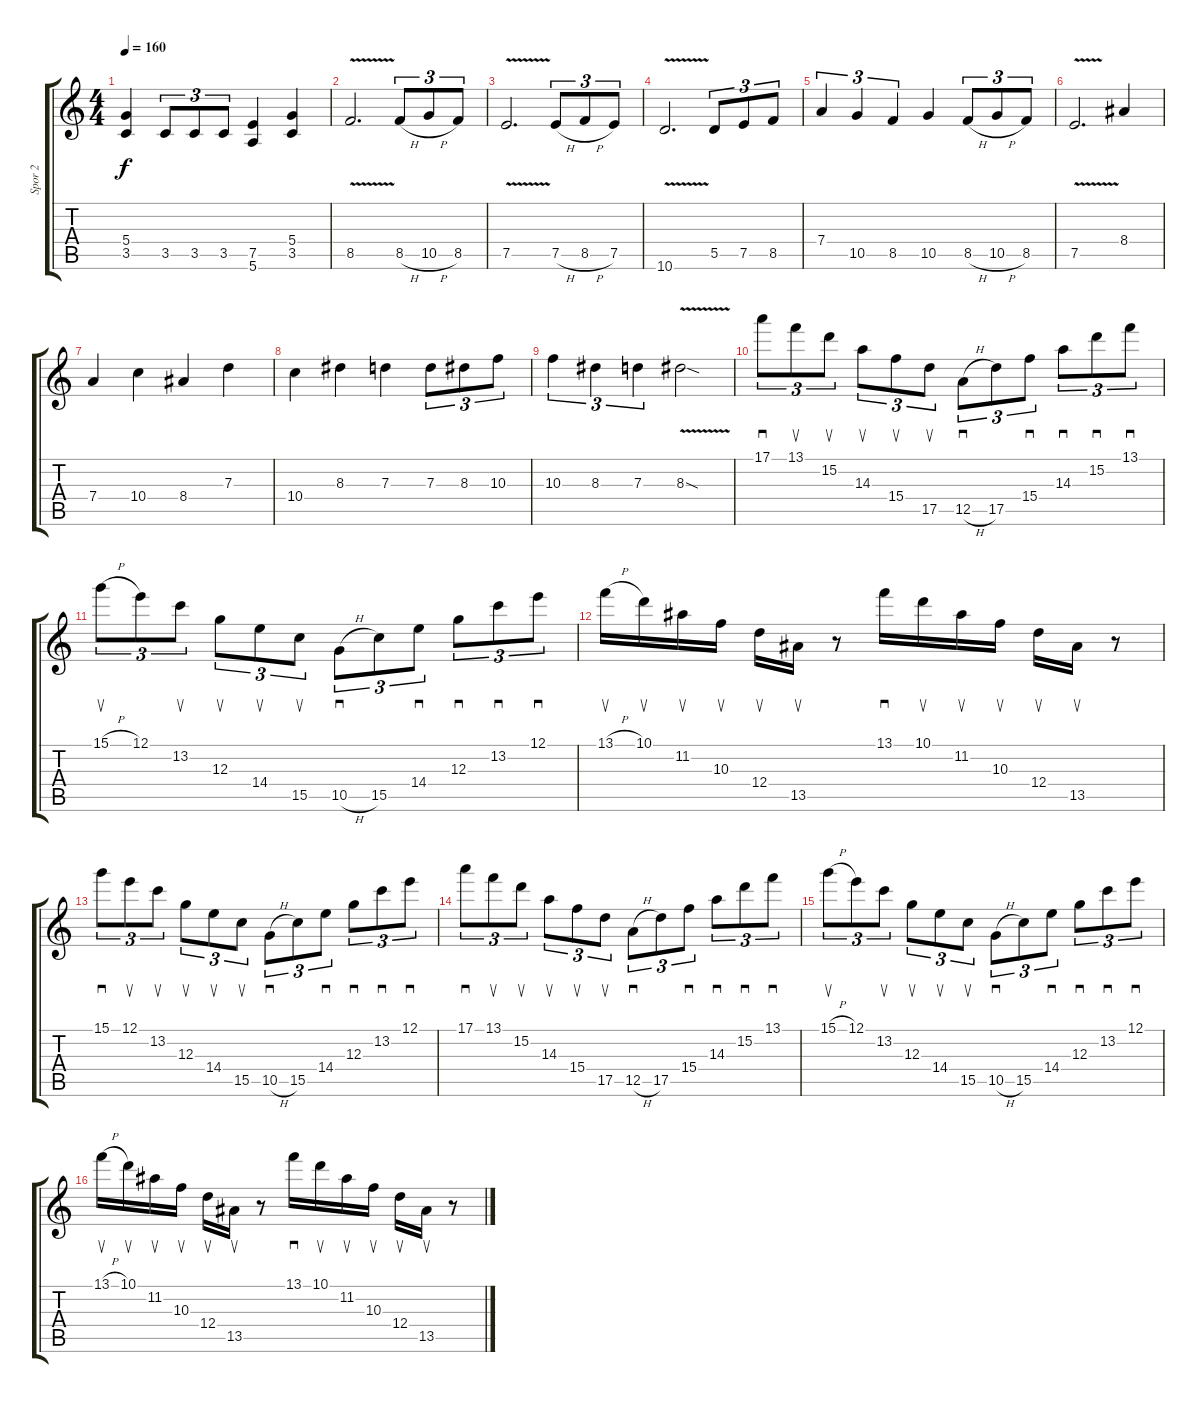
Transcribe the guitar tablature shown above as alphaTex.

\track ("Spor 2" "Spor 2") {instrument distortionguitar}
\staff {score tabs}
\tuning (E4 B3 G3 D3 A2 E2) {hide}
\ts (4 4)
\tempo 160
\clef g2
\ks c
(5.4 3.5).4{dy f} 3.5.8{tu (3 2)} 3.5.8{tu (3 2)} 3.5.8{tu (3 2)} (7.5 5.6).4 (5.4 3.5).4 |
8.5{v}.2{d volume 16} 8.5{h}.8{tu (3 2)} 10.5{h}.8{tu (3 2)} 8.5.8{tu (3 2)} |
7.5{v}.2{d} 7.5{h}.8{tu (3 2)} 8.5{h}.8{tu (3 2)} 7.5.8{tu (3 2)} |
10.6{v}.2{d} 5.5.8{tu (3 2)} 7.5.8{tu (3 2)} 8.5.8{tu (3 2)} |
7.4.4{tu (3 2)} 10.5.4{tu (3 2)} 8.5.4{tu (3 2)} 10.5.4 8.5{h}.8{tu (3 2)} 10.5{h}.8{tu (3 2)} 8.5.8{tu (3 2)} |
7.5{v}.2{d} 8.4.4 |
7.4.4 10.4.4 8.4.4 7.3.4 |
10.4.4 8.3.4 7.3.4 7.3.8{tu (3 2)} 8.3.8{tu (3 2)} 10.3.8{tu (3 2)} |
10.3.4{tu (3 2)} 8.3.4{tu (3 2)} 7.3.4{tu (3 2)} 8.3{v sod}.2 |
17.1.8{sd tu (3 2)} 13.1.8{su tu (3 2)} 15.2.8{su tu (3 2)} 14.3.8{su tu (3 2)} 15.4.8{su tu (3 2)} 17.5.8{su tu (3 2)} 12.5{h}.8{sd tu (3 2)} 17.5.8{tu (3 2)} 15.4.8{sd tu (3 2)} 14.3.8{sd tu (3 2)} 15.2.8{sd tu (3 2)} 13.1.8{sd tu (3 2)} |
15.1{h}.8{su tu (3 2)} 12.1.8{tu (3 2)} 13.2.8{su tu (3 2)} 12.3.8{su tu (3 2)} 14.4.8{su tu (3 2)} 15.5.8{su tu (3 2)} 10.5{h}.8{sd tu (3 2)} 15.5.8{tu (3 2)} 14.4.8{sd tu (3 2)} 12.3.8{sd tu (3 2)} 13.2.8{sd tu (3 2)} 12.1.8{sd tu (3 2)} |
13.1{h}.16{su} 10.1.16{su} 11.2.16{su} 10.3.16{su} 12.4.16{su} 13.5.16{su} r.8 13.1.16{sd} 10.1.16{su} 11.2.16{su} 10.3.16{su} 12.4.16{su} 13.5.16{su} r.8 |
15.1.8{sd tu (3 2)} 12.1.8{su tu (3 2)} 13.2.8{su tu (3 2)} 12.3.8{su tu (3 2)} 14.4.8{su tu (3 2)} 15.5.8{su tu (3 2)} 10.5{h}.8{sd tu (3 2)} 15.5.8{tu (3 2)} 14.4.8{sd tu (3 2)} 12.3.8{sd tu (3 2)} 13.2.8{sd tu (3 2)} 12.1.8{sd tu (3 2)} |
17.1.8{sd tu (3 2)} 13.1.8{su tu (3 2)} 15.2.8{su tu (3 2)} 14.3.8{su tu (3 2)} 15.4.8{su tu (3 2)} 17.5.8{su tu (3 2)} 12.5{h}.8{sd tu (3 2)} 17.5.8{tu (3 2)} 15.4.8{sd tu (3 2)} 14.3.8{sd tu (3 2)} 15.2.8{sd tu (3 2)} 13.1.8{sd tu (3 2)} |
15.1{h}.8{su tu (3 2)} 12.1.8{tu (3 2)} 13.2.8{su tu (3 2)} 12.3.8{su tu (3 2)} 14.4.8{su tu (3 2)} 15.5.8{su tu (3 2)} 10.5{h}.8{sd tu (3 2)} 15.5.8{tu (3 2)} 14.4.8{sd tu (3 2)} 12.3.8{sd tu (3 2)} 13.2.8{sd tu (3 2)} 12.1.8{sd tu (3 2)} |
13.1{h}.16{su} 10.1.16{su} 11.2.16{su} 10.3.16{su} 12.4.16{su} 13.5.16{su} r.8 13.1.16{sd} 10.1.16{su} 11.2.16{su} 10.3.16{su} 12.4.16{su} 13.5.16{su} r.8
